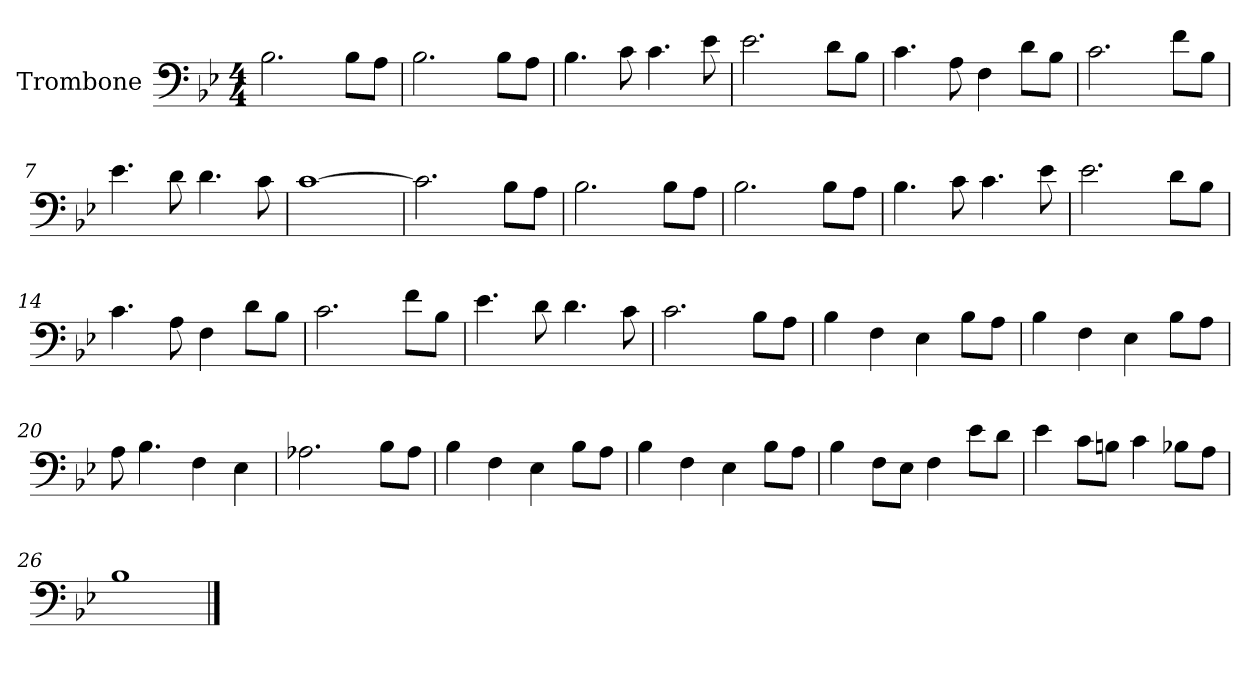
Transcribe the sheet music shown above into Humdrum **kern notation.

**kern
*part1
*staff1
*I"Trombone
*I'Tbn.
*clefF4
*k[b-e-]
*M4/4
*MM140
=1
2.B-\
8B-\L
8A\J
=2
2.B-\
8B-\L
8A\J
=3
4.B-\
8c\
4.c\
8e-\
=4
2.e-\
8d\L
8B-\J
=5
4.c\
8A\
4F\
8d\L
8B-\J
=6
2.c\
8f\L
8B-\J
=7
4.e-\
8d\
4.d\
8c\
=8
[1c
!!LO:LB:g=z
=9
2.c\]
8B-\L
8A\J
=10
2.B-\
8B-\L
8A\J
=11
2.B-\
8B-\L
8A\J
=12
4.B-\
8c\
4.c\
8e-\
=13
2.e-\
8d\L
8B-\J
=14
4.c\
8A\
4F\
8d\L
8B-\J
=15
2.c\
8f\L
8B-\J
=16
4.e-\
8d\
4.d\
8c\
!!LO:LB:g=z
=17
2.c\
8B-\L
8A\J
=18
4B-\
4F\
4E-\
8B-\L
8A\J
=19
4B-\
4F\
4E-\
8B-\L
8A\J
=20
8A\
4.B-\
4F\
4E-\
=21
2.A-X\
8B-\L
8A-\J
=22
4B-\
4F\
4E-\
8B-\L
8A\J
=23
4B-\
4F\
4E-\
8B-\L
8A\J
=24
4B-\
8F\L
8E-\J
4F\
8e-\L
8d\J
!!LO:LB:g=z
=25
4e-\
8c\L
8Bn\J
4c\
8B-X\L
8A\J
=26
1B-
==
*-
